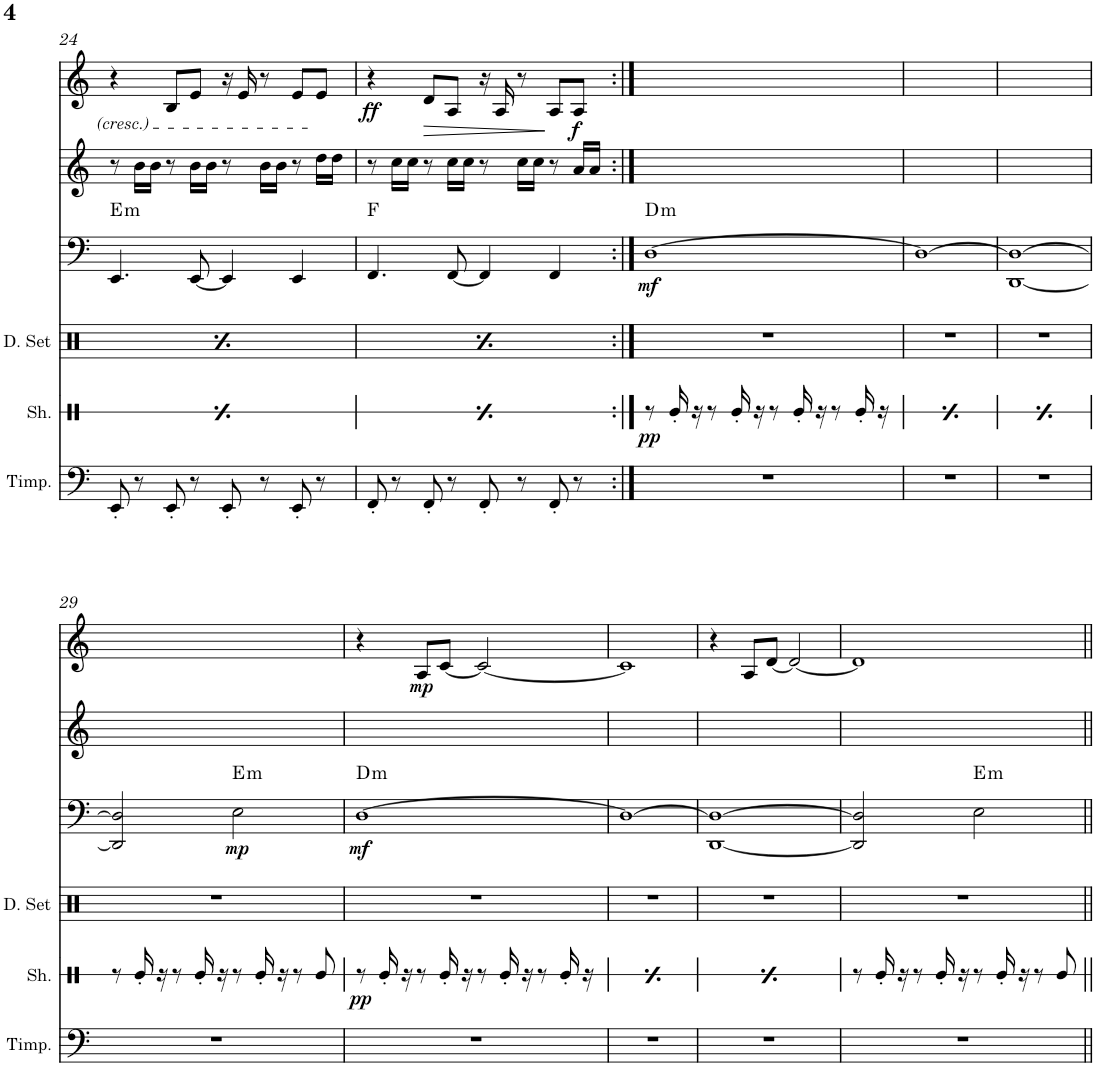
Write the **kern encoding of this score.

**kern	**kern	**dynam	**kern	**dynam	**kern	**dynam	**harte	**kern	**kern	**dynam
*part6	*part5	*part5	*part4	*part4	*part3	*part3	*part3	*part2	*part1	*part1
*staff6	*staff5	*staff5	*staff4	*staff4	*staff3	*staff3	*	*staff2	*staff1	*staff1
*I"Timpani	*I"Shaker	*	*I"Drumset	*	*I"Part	*	*	*I"Part	*I"Part	*
*I'Timp.	*I'Sh.	*	*I'D. Set	*	*	*	*	*	*	*
!!LO:PB:g=z
*clefF4	*clefX	*	*clefX	*	*clefF4	*	*	*clefG2	*clefG2	*
*k[]	*k[]	*	*k[]	*	*k[]	*	*	*k[]	*k[]	*
*M4/4	*M4/4	*	*M4/4	*	*M4/4	*	*	*M4/4	*M4/4	*
=24	=24	=24	=24	=24	=24	=24	=24	=24	=24	=24
*	*	*	*^	*	*	*	*	*	*	*
!	!	!LO:DY:b	!	!	!LO:DY:b	!	!	!LO:H:kt=m	!	!	!
8EE'/	8r	mf	16Rgg^/LL	4Rd^\	f	4.EE/	.	E:min	8r	4r	.
.	.	.	16Rgg'/	.	.	.	.	.	.	.	.
8r	16Re'/	.	16Rgg/	.	.	.	.	.	16b\LL	.	.
.	16r	.	16Rgg'/JJ	.	.	.	.	.	16b\JJ	.	.
8EE'/	8r	.	16Rgg/LL	16Rd'\	.	.	.	.	8r	8B/L	.
.	.	.	16Rgg'/	16r	.	.	.	.	.	.	.
8r	16Re'/LL	.	16Rgg/	8r	.	[8EE/	.	.	16b\LL	8e/J	.
.	32Re'/JJk	.	16Rgg'/JJ	.	.	.	.	.	16b\JJ	.	.
.	32r	.	.	.	.	.	.	.	.	.	.
8EE'/	8r	.	16Rgg^/LL	8Rd\	.	4EE/]	.	.	8r	16r	.
.	.	.	16Rgg/JJ	.	.	.	.	.	.	16e/	.
8r	16Re'/	.	16r	8r	.	.	.	.	16b\LL	8r	.
.	16r	.	16Rgg/	.	.	.	.	.	16b\JJ	.	.
8EE'/	8r	.	16Rgg/LL	16Rd'\	.	4EE/	.	.	8r	8e/L	.
.	.	.	16Rgg'/	16r	.	.	.	.	.	.	.
8r	16Re'/LL	.	16Rgg/	8r	.	.	.	.	16dd\LL	8e/J	.
.	32Re'/JJk	.	16Rgg'/JJ	.	.	.	.	.	16dd\JJ	.	.
.	32r	.	.	.	.	.	.	.	.	.	.
=25	=25	=25	=25	=25	=25	=25	=25	=25	=25	=25	=25
!	!	!LO:DY:b	!	!	!LO:DY:b	!	!	!	!	!	!LO:DY:b
8FF'/	8r	mf	16Rgg^/LL	4Rd^\	f	4.FF/	.	F:maj	8r	4r	ff
.	.	.	16Rgg'/	.	.	.	.	.	.	.	.
8r	16Re'/	.	16Rgg/	.	.	.	.	.	16cc\LL	.	.
.	16r	.	16Rgg'/JJ	.	.	.	.	.	16cc\JJ	.	.
!	!	!	!	!	!	!	!	!	!	!	!LO:HP:b
8FF'/	8r	.	16Rgg/LL	16Rd'\	.	.	.	.	8r	8d/L	>
.	.	.	16Rgg'/	16r	.	.	.	.	.	.	.
8r	16Re'/LL	.	16Rgg/	8r	.	[8FF/	.	.	16cc\LL	8A/J	.
.	32Re'/JJk	.	16Rgg'/JJ	.	.	.	.	.	16cc\JJ	.	.
.	32r	.	.	.	.	.	.	.	.	.	.
8FF'/	8r	.	16Rgg^/LL	8Rd\	.	4FF/]	.	.	8r	16r	.
.	.	.	16Rgg/JJ	.	.	.	.	.	.	16A/	.
8r	16Re'/	.	16r	8r	.	.	.	.	16cc\LL	8r	.
.	16r	.	16Rgg/	.	.	.	.	.	16cc\JJ	.	.
8FF'/	8r	.	16Rgg/LL	16Rd'\	.	4FF/	.	.	8r	8A/L	.
.	.	.	16Rgg'/	16r	.	.	.	.	.	.	.
!	!	!	!	!	!	!	!	!	!	!	!LO:DY:n=1:b
8r	16Re'/LL	.	16Rgg/	8r	.	.	.	.	16a/LL	8A/J	] f
.	32Re'/JJk	.	16Rgg'/JJ	.	.	.	.	.	16a/JJ	.	.
.	32r	.	.	.	.	.	.	.	.	.	.
*	*	*	*v	*v	*	*	*	*	*	*	*
=26:|!	=26:|!	=26:|!	=26:|!	=26:|!	=26:|!	=26:|!	=26:|!	=26:|!	=26:|!	=26:|!
!	!	!LO:DY:b	!	!	!	!LO:DY:b	!LO:H:kt=m	!	!	!
1r	8r	pp	1r	.	[1D	mf	D:min	1ryy	1ryy	.
.	16Re'/	.	.	.	.	.	.	.	.	.
.	16r	.	.	.	.	.	.	.	.	.
.	8r	.	.	.	.	.	.	.	.	.
.	16Re'/	.	.	.	.	.	.	.	.	.
.	16r	.	.	.	.	.	.	.	.	.
.	8r	.	.	.	.	.	.	.	.	.
.	16Re'/	.	.	.	.	.	.	.	.	.
.	16r	.	.	.	.	.	.	.	.	.
.	8r	.	.	.	.	.	.	.	.	.
.	16Re'/	.	.	.	.	.	.	.	.	.
.	16r	.	.	.	.	.	.	.	.	.
=27	=27	=27	=27	=27	=27	=27	=27	=27	=27	=27
!	!	!LO:DY:b	!	!	!	!	!	!	!	!
1r	8r	pp	1r	.	1D_	.	.	1ryy	1ryy	.
.	16Re'/	.	.	.	.	.	.	.	.	.
.	16r	.	.	.	.	.	.	.	.	.
.	8r	.	.	.	.	.	.	.	.	.
.	16Re'/	.	.	.	.	.	.	.	.	.
.	16r	.	.	.	.	.	.	.	.	.
.	8r	.	.	.	.	.	.	.	.	.
.	16Re'/	.	.	.	.	.	.	.	.	.
.	16r	.	.	.	.	.	.	.	.	.
.	8r	.	.	.	.	.	.	.	.	.
.	16Re'/	.	.	.	.	.	.	.	.	.
.	16r	.	.	.	.	.	.	.	.	.
=28	=28	=28	=28	=28	=28	=28	=28	=28	=28	=28
!	!	!LO:DY:b	!	!	!	!	!	!	!	!
1r	8r	pp	1r	.	[1DD 1D_	.	.	1ryy	1ryy	.
.	16Re'/	.	.	.	.	.	.	.	.	.
.	16r	.	.	.	.	.	.	.	.	.
.	8r	.	.	.	.	.	.	.	.	.
.	16Re'/	.	.	.	.	.	.	.	.	.
.	16r	.	.	.	.	.	.	.	.	.
.	8r	.	.	.	.	.	.	.	.	.
.	16Re'/	.	.	.	.	.	.	.	.	.
.	16r	.	.	.	.	.	.	.	.	.
.	8r	.	.	.	.	.	.	.	.	.
.	16Re'/	.	.	.	.	.	.	.	.	.
.	16r	.	.	.	.	.	.	.	.	.
!!LO:LB:g=z
=29	=29	=29	=29	=29	=29	=29	=29	=29	=29	=29
1r	8r	.	1r	.	2DD/] 2D/]	.	.	1ryy	1ryy	.
.	16Re'/	.	.	.	.	.	.	.	.	.
.	16r	.	.	.	.	.	.	.	.	.
.	8r	.	.	.	.	.	.	.	.	.
.	16Re'/	.	.	.	.	.	.	.	.	.
.	16r	.	.	.	.	.	.	.	.	.
!	!	!	!	!	!	!LO:DY:b	!LO:H:kt=m	!	!	!
.	8r	.	.	.	2E\	mp	E:min	.	.	.
.	16Re'/	.	.	.	.	.	.	.	.	.
.	16r	.	.	.	.	.	.	.	.	.
.	8r	.	.	.	.	.	.	.	.	.
.	8Re/	.	.	.	.	.	.	.	.	.
=30	=30	=30	=30	=30	=30	=30	=30	=30	=30	=30
!	!	!LO:DY:b	!	!	!	!LO:DY:b	!LO:H:kt=m	!	!	!
1r	8r	pp	1r	.	[1D	mf	D:min	1ryy	4r	.
.	16Re'/	.	.	.	.	.	.	.	.	.
.	16r	.	.	.	.	.	.	.	.	.
!	!	!	!	!	!	!	!	!	!	!LO:DY:b
.	8r	.	.	.	.	.	.	.	8A/L	mp
.	16Re'/	.	.	.	.	.	.	.	[8c/J	.
.	16r	.	.	.	.	.	.	.	.	.
.	8r	.	.	.	.	.	.	.	2c/_	.
.	16Re'/	.	.	.	.	.	.	.	.	.
.	16r	.	.	.	.	.	.	.	.	.
.	8r	.	.	.	.	.	.	.	.	.
.	16Re'/	.	.	.	.	.	.	.	.	.
.	16r	.	.	.	.	.	.	.	.	.
=31	=31	=31	=31	=31	=31	=31	=31	=31	=31	=31
!	!	!LO:DY:b	!	!	!	!	!	!	!	!
1r	8r	pp	1r	.	1D_	.	.	1ryy	1c]	.
.	16Re'/	.	.	.	.	.	.	.	.	.
.	16r	.	.	.	.	.	.	.	.	.
.	8r	.	.	.	.	.	.	.	.	.
.	16Re'/	.	.	.	.	.	.	.	.	.
.	16r	.	.	.	.	.	.	.	.	.
.	8r	.	.	.	.	.	.	.	.	.
.	16Re'/	.	.	.	.	.	.	.	.	.
.	16r	.	.	.	.	.	.	.	.	.
.	8r	.	.	.	.	.	.	.	.	.
.	16Re'/	.	.	.	.	.	.	.	.	.
.	16r	.	.	.	.	.	.	.	.	.
=32	=32	=32	=32	=32	=32	=32	=32	=32	=32	=32
!	!	!LO:DY:b	!	!	!	!	!	!	!	!
1r	8r	pp	1r	.	[1DD 1D_	.	.	1ryy	4r	.
.	16Re'/	.	.	.	.	.	.	.	.	.
.	16r	.	.	.	.	.	.	.	.	.
.	8r	.	.	.	.	.	.	.	8A/L	.
.	16Re'/	.	.	.	.	.	.	.	[8d/J	.
.	16r	.	.	.	.	.	.	.	.	.
.	8r	.	.	.	.	.	.	.	2d/_	.
.	16Re'/	.	.	.	.	.	.	.	.	.
.	16r	.	.	.	.	.	.	.	.	.
.	8r	.	.	.	.	.	.	.	.	.
.	16Re'/	.	.	.	.	.	.	.	.	.
.	16r	.	.	.	.	.	.	.	.	.
=33	=33	=33	=33	=33	=33	=33	=33	=33	=33	=33
1r	8r	.	1r	.	2DD/] 2D/]	.	.	1ryy	1d]	.
.	16Re'/	.	.	.	.	.	.	.	.	.
.	16r	.	.	.	.	.	.	.	.	.
.	8r	.	.	.	.	.	.	.	.	.
.	16Re'/	.	.	.	.	.	.	.	.	.
.	16r	.	.	.	.	.	.	.	.	.
!	!	!	!	!	!	!	!LO:H:kt=m	!	!	!
.	8r	.	.	.	2E\	.	E:min	.	.	.
.	16Re'/	.	.	.	.	.	.	.	.	.
.	16r	.	.	.	.	.	.	.	.	.
.	8r	.	.	.	.	.	.	.	.	.
.	8Re/	.	.	.	.	.	.	.	.	.
=||	=||	=||	=||	=||	=||	=||	=||	=||	=||	=||
*-	*-	*-	*-	*-	*-	*-	*-	*-	*-	*-
